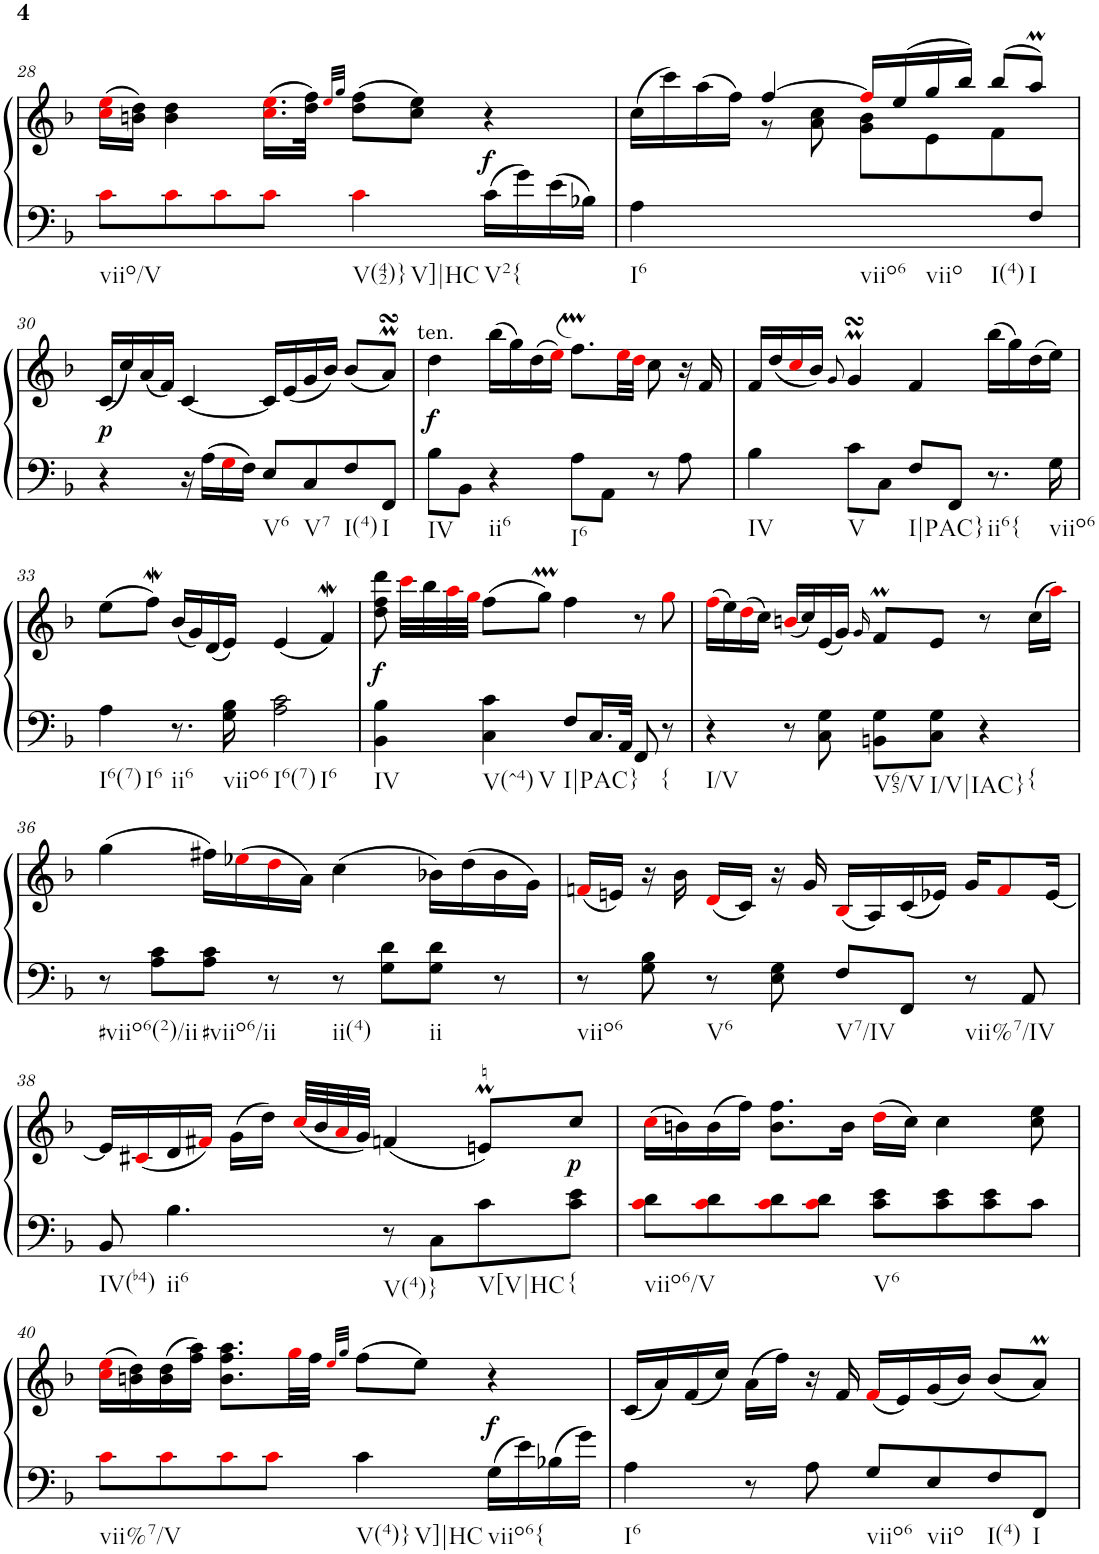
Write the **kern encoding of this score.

**kern	**kern	**dynam
*part1	*part1	*part1
*staff2	*staff1	*staff1/2
*I"Harpsichord	*	*
*I'Hch.	*	*
!!LO:PB:g=z
*clefF4	*clefG2	*
*k[b-]	*k[b-]	*
*M4/4	*M4/4	*
*met(c)	*met(c)	*
=28	=28	=28
!LO:TX:b:t=viio/V	!	!
8ci\L	(>16cci\ 16eei\LL	.
.	16bn\ 16dd\JJ)	.
8ci\	4b\ 4dd\	.
8ci\	.	.
8ci\J	(>16.cci\ 16.eei\LL	.
.	32dd\ 32ff\JJk)	.
.	32qeei/LLL	.
.	32qgg/JJJ	.
!LO:TX:b:t=V(42)}	!	!
!LO:TX:b:t=V]|HC	!	!
4ci\	(>8dd\ 8ff\L	.
.	8cc\ 8ee\J)	.
!LO:TX:b:t=V2{	!	!
!	!	!LO:DY:b
16c\LL	4r	f
16g\	.	.
16e\	.	.
16B-X\JJ	.	.
=29	=29	=29
*^	*^	*
!LO:TX:b:t=I6	!	!	!	!
2..ryy	4A\	(>16cc\LL	4ryy	.
.	.	16ccc\)	.	.
.	.	(>16aa\	.	.
.	.	16ff\JJ)	.	.
.	4ryy	[4ff/	8r	.
.	.	.	8a\ 8cc\	.
!	!LO:TX:b:t=viio6	!	!	!
!	!LO:TX:b:t=viio	!	!	!
!	!LO:TX:b:t=I(4)	!	!	!
!	!LO:TX:b:t=I	!	!	!
.	2ryy	16ffi/LL]	8g\ 8b-\L	.
.	.	(>16ee/	.	.
.	.	16gg/	8e\	.
.	.	16bb-/JJ)	.	.
.	.	(>8bb-/L	8f\	.
8F/J	.	8aam/J)	8ryy	.
*v	*v	*	*	*
!!LO:LB:g=z
=30	=30	=30	=30
!	!	!	!LO:DY:b
*	*v	*v	*
4r	(<16c/LL	p
.	16cc/)	.
.	(<16a/	.
.	16f/JJ)	.
16r	[4c/	.
16A\LL	.	.
16Gi\	.	.
16F\JJ	.	.
!LO:TX:b:t=V6	!	!
8E/L	16c/LL]	.
.	(<16e/	.
!LO:TX:b:t=V7	!	!
8C/	16g/	.
.	16b-/JJ)	.
!LO:TX:b:t=I(4)	!	!
8F/	(<8b-/L	.
!LO:TX:b:t=I	!	!
8FF/J	8amsSsS/J)	.
=31	=31	=31
!	!LO:TX:a:t=ten.	!
!LO:TX:b:t=IV	!	!
!	!	!LO:DY:b
8B-\L	4dd\	f
8BB-\J	.	.
!LO:TX:b:t=ii6	!	!
4r	(>16bb-\LL	.
.	16gg\)	.
.	(>16dd\	.
.	16eei\JJ)	.
!LO:TX:b:t=I6	!	!
8A\L	8.ffM\L	.
8AA\J	.	.
.	32eei\LL	.
.	32ddi\JJJ	.
8r	8cc\	.
8A\	16r	.
.	16f/	.
=32	=32	=32
!LO:TX:b:t=IV	!	!
4B-\	16f/LL	.
.	(<16dd/	.
.	16cci/	.
.	16b-/JJ)	.
.	8qg/	.
!LO:TX:b:t=V	!	!
8c\L	4gMsSSS/	.
8C\J	.	.
!LO:TX:b:t=I|PAC}	!	!
8F/L	4f/	.
8FF/J	.	.
!LO:TX:b:t=ii6{	!	!
8.r	(>16bb-\LL	.
.	16gg\)	.
.	(>16dd\	.
!LO:TX:b:t=viio6	!	!
16G\	16ee\JJ)	.
!!LO:LB:g=z
=33	=33	=33
!LO:TX:b:t=I6(7)	!	!
!LO:TX:b:t=I6	!	!
4A\	(>8ee\L	.
.	8ffw\J)	.
!LO:TX:b:t=ii6	!	!
8.r	(<16b-/LL	.
.	16g/)	.
.	(<16d/	.
!LO:TX:b:t=viio6	!	!
16G\ 16B-\	16e/JJ)	.
!LO:TX:b:t=I6(7)	!	!
!LO:TX:b:t=I6	!	!
2A\ 2c\	(<4e/	.
.	4fw/)	.
=34	=34	=34
!LO:TX:b:t=IV	!	!
!	!	!LO:DY:b
4BB-\ 4B-\	8dd\ 8ff\ 8ddd\	f
.	32ccci\LLL	.
.	32bb-\	.
.	32aai\	.
.	32ggi\JJJ	.
!LO:TX:b:t=V(^4)	!	!
!LO:TX:b:t=V	!	!
4C\ 4c\	(>8ff\L	.
.	8ggM\J)	.
!LO:TX:b:t=I|PAC}	!	!
8F/L	4ff\	.
16.C/L	.	.
32AA/JJk	.	.
8FF/	8r	.
!LO:TX:b:t={	!	!
8r	8ggi\	.
=35	=35	=35
!LO:TX:b:t=I/V	!	!
4r	(>16ffi\LL	.
.	16ee\)	.
.	(>16ddi\	.
.	16cc\JJ)	.
8r	(<16bni/LL	.
.	16cc/)	.
8C\ 8G\	(<16e/	.
.	16g/JJ)	.
.	16qg/	.
!LO:TX:b:t=V65/V	!	!
8BBn\ 8G\L	8fM/L	.
!LO:TX:b:t=I/V|IAC}	!	!
8C\ 8G\J	8e/J	.
!LO:TX:b:t={	!	!
4r	8r	.
.	(>16cc\LL	.
.	16aai\JJ)	.
!!LO:LB:g=z
=36	=36	=36
!LO:TX:b:t=#viio6(2)/ii	!	!
8r	(>4gg\	.
8A\ 8c\L	.	.
!LO:TX:b:t=#viio6/ii	!	!
8A\ 8c\J	16ff#X\LL)	.
.	(>16ee-Xi\	.
8r	16ddi\	.
.	16a\JJ)	.
!LO:TX:b:t=ii(4)	!	!
8r	(>4cc\	.
8G\ 8d\L	.	.
!LO:TX:b:t=ii	!	!
8G\ 8d\J	16b-X\LL)	.
.	(>16dd\	.
8r	16b-\	.
.	16g\JJ)	.
=37	=37	=37
!LO:TX:b:t=viio6	!	!
8r	(<16fni/LL	.
.	16en/JJ)	.
8G\ 8B-\	16r	.
.	16b-\	.
!LO:TX:b:t=V6	!	!
8r	(<16di/LL	.
.	16c/JJ)	.
8E\ 8G\	16r	.
.	16g/	.
!LO:TX:b:t=V7/IV	!	!
8F/L	(<16B-i/LL	.
.	16A/)	.
8FF/J	(<16c/	.
.	16e-X/JJ)	.
!LO:TX:b:t=vii%7/IV	!	!
8r	16g/KL	.
.	8fi/	.
8AA/	.	.
.	[16e-/Jk	.
!!LO:LB:g=z
=38	=38	=38
!LO:TX:b:t=IV(b4)	!	!
8BB-/	16e-/LL]	.
.	(<16c#Xi/	.
!LO:TX:b:t=ii6	!	!
4.B-\	16d/	.
.	16f#Xi/JJ)	.
.	(>16g\LL	.
.	16dd\JJ)	.
.	(<32cci/LLL	.
.	32b-/	.
.	32ai/	.
.	32g/JJJ)	.
!LO:TX:b:t=V(4)}	!	!
8r	(<4fn/	.
8C\L	.	.
!LO:TX:b:t=V[V|HC	!	!
8c\	8enm/L)	.
!LO:TX:b:t={	!	!
!	!	!LO:DY:b
8c\ 8e\J	8cc/J	p
=39	=39	=39
!LO:TX:b:t=viio6/V	!	!
8ci\ 8d\L	(>16cci\LL	.
.	16bn\)	.
8ci\ 8d\	(>16b\	.
.	16ff\JJ)	.
8ci\ 8d\	8.b\ 8.ff\L	.
8ci\ 8d\J	.	.
.	16b\Jk	.
!LO:TX:b:t=V6	!	!
8c\ 8e\L	(>16ddi\LL	.
.	16cc\JJ)	.
8c\ 8e\	4cc\	.
8c\ 8e\	.	.
8c\J	8cc\ 8ee\	.
!!LO:LB:g=z
=40	=40	=40
!LO:TX:b:t=vii%7/V	!	!
8ci\L	(>16cci\ 16eei\LL	.
.	16bn\ 16dd\)	.
8ci\	(>16b\ 16dd\	.
.	16ff\ 16aa\JJ)	.
8ci\	8.b\ 8.ff\ 8.aa\L	.
8ci\J	.	.
.	32ggi\LL	.
.	32ff\JJJ	.
.	32qeei/LLL	.
.	32qgg/JJJ	.
!LO:TX:b:t=V(4)}	!	!
!LO:TX:b:t=V]|HC	!	!
4c\	(>8ff\L	.
.	8ee\J)	.
!LO:TX:b:t=viio6{	!	!
!	!	!LO:DY:b
16G\LL	4r	f
16e\	.	.
16B-X\	.	.
16g\JJ	.	.
=41	=41	=41
!LO:TX:b:t=I6	!	!
4A\	(<16c/LL	.
.	16a/)	.
.	(<16f/	.
.	16cc/JJ)	.
8r	(>16a\LL	.
.	16ff\JJ)	.
8A\	16r	.
.	16f/	.
!LO:TX:b:t=viio6	!	!
8G/L	(<16fi/LL	.
.	16e/)	.
!LO:TX:b:t=viio	!	!
8E/	(<16g/	.
.	16b-/JJ)	.
!LO:TX:b:t=I(4)	!	!
8F/	(<8b-/L	.
!LO:TX:b:t=I	!	!
8FF/J	8am/J)	.
=	=	=
*-	*-	*-
